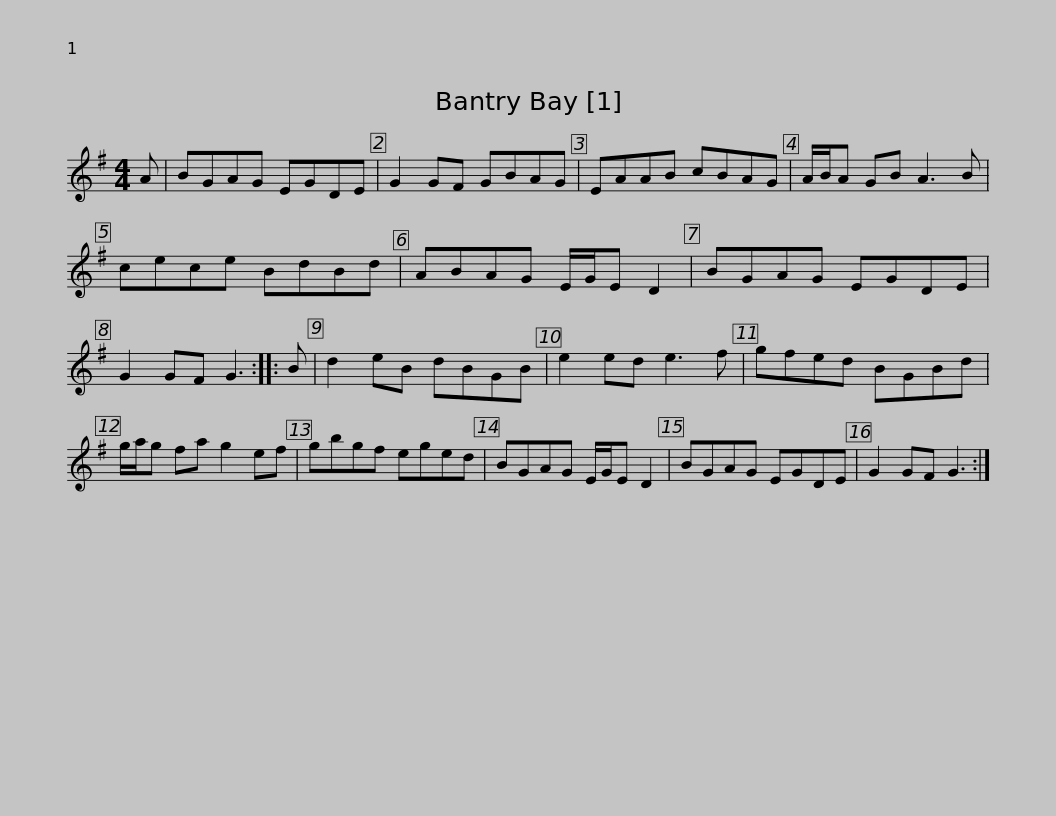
X:1
L:1/8
M:4/4
I:linebreak $
K:G
V:1 treble
V:1
 A | BGAG EGDE | G2 GF GBAG | EAAB cBAG | A/B/A GB A3 B | %5
 cece BdBd |$ ABAG E/G/E D2 | BGAG EGDE | G2 GF G3 :: B | %10
 d2 eB dBGB | e2 ed e3 f | gfed BGBd |$ g/a/g fa g2 ef | gbgf eged | %15
 BGAG E/G/E D2 | BGAG EGDE | G2 GF G3 :| %18
